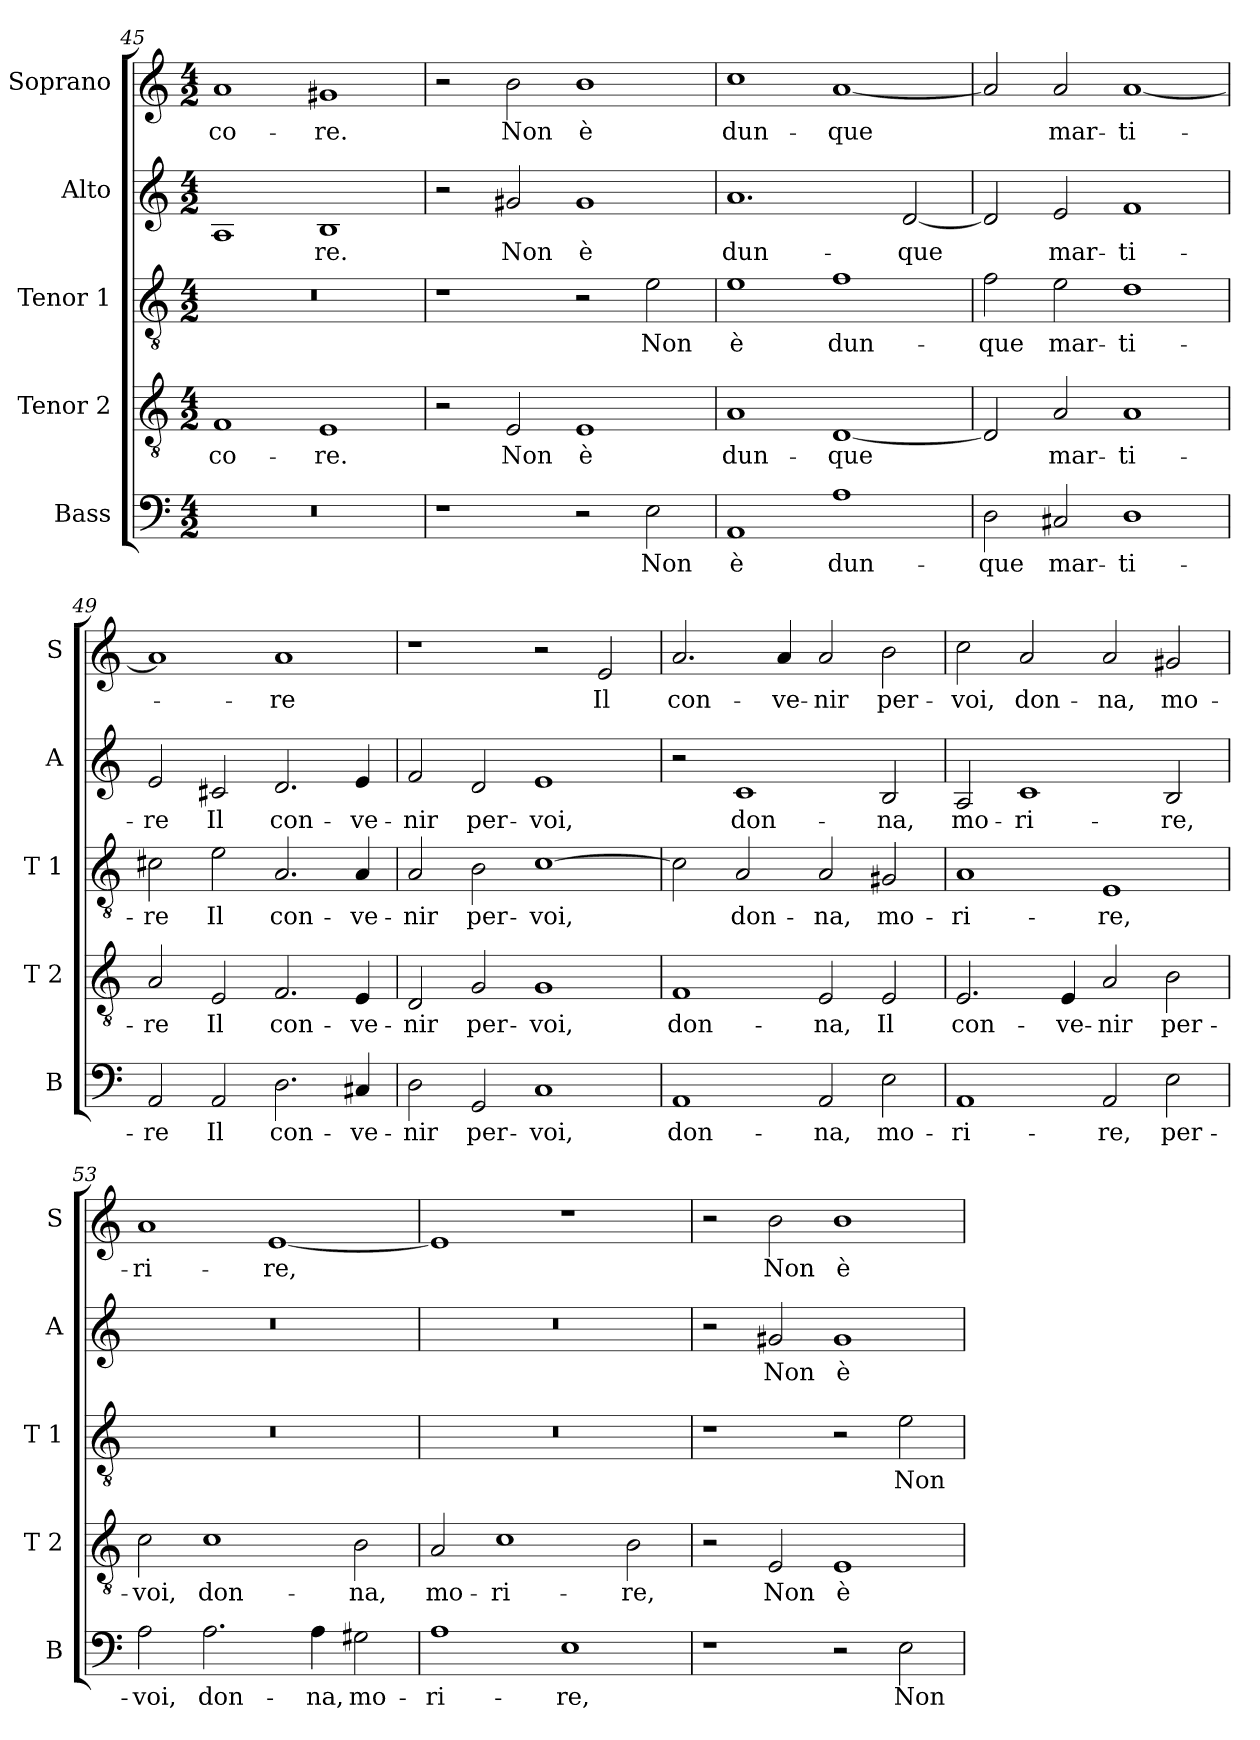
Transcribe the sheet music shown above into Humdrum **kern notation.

**kern	**text	**kern	**text	**kern	**text	**kern	**text	**kern	**text
*part5	*part5	*part4	*part4	*part3	*part3	*part2	*part2	*part1	*part1
*staff5	*staff5	*staff4	*staff4	*staff3	*staff3	*staff2	*staff2	*staff1	*staff1
*I"Bass	*	*I"Tenor 2	*	*I"Tenor 1	*	*I"Alto	*	*I"Soprano	*
*I'B	*	*I'T 2	*	*I'T 1	*	*I'A	*	*I'S	*
*clefF4	*	*clefGv2	*	*clefGv2	*	*clefG2	*	*clefG2	*
*k[]	*	*k[]	*	*k[]	*	*k[]	*	*k[]	*
*C:	*	*C:	*	*C:	*	*C:	*	*C:	*
*M4/2	*	*M4/2	*	*M4/2	*	*M4/2	*	*M4/2	*
=45	=45	=45	=45	=45	=45	=45	=45	=45	=45
!	!	!	!LO:LY:b	!	!	!	!	!	!LO:LY:b
0r	.	1F	co-	0r	.	1A	.	1a	co-
!	!	!	!LO:LY:b	!	!	!	!LO:LY:b	!	!LO:LY:b
.	.	1E	-re.	.	.	1B	-re.	1g#X	-re.
=46	=46	=46	=46	=46	=46	=46	=46	=46	=46
1r	.	2r	.	1r	.	2r	.	2r	.
!	!	!	!LO:LY:b	!	!	!	!LO:LY:b	!	!LO:LY:b
.	.	2E/	Non	.	.	2g#X/	Non	2b\	Non
!	!	!	!LO:LY:b	!	!	!	!LO:LY:b	!	!LO:LY:b
2r	.	1E	è	2r	.	1g#	è	1b	è
!	!LO:LY:b	!	!	!	!LO:LY:b	!	!	!	!
2E\	Non	.	.	2e\	Non	.	.	.	.
=47	=47	=47	=47	=47	=47	=47	=47	=47	=47
!	!LO:LY:b	!	!LO:LY:b	!	!LO:LY:b	!	!LO:LY:b	!	!LO:LY:b
1AA	è	1A	dun-	1e	è	1.a	dun-	1cc	dun-
!	!LO:LY:b	!	!LO:LY:b	!	!LO:LY:b	!	!	!	!LO:LY:b
1A	dun-	[1D	-que	1f	dun-	.	.	[1a	-que
!	!	!	!	!	!	!	!LO:LY:b	!	!
.	.	.	.	.	.	[2d/	-que	.	.
!!LO:PB:g=z
=48	=48	=48	=48	=48	=48	=48	=48	=48	=48
!	!LO:LY:b	!	!	!	!LO:LY:b	!	!	!	!
2D\	-que	2D/]	.	2f\	-que	2d/]	.	2a/]	.
!	!LO:LY:b	!	!LO:LY:b	!	!LO:LY:b	!	!LO:LY:b	!	!LO:LY:b
2C#X/	mar-	2A/	mar-	2e\	mar-	2e/	mar-	2a/	mar-
!	!LO:LY:b	!	!LO:LY:b	!	!LO:LY:b	!	!LO:LY:b	!	!LO:LY:b
1D	-ti-	1A	-ti-	1d	-ti-	1f	-ti-	[1a	-ti-
=49	=49	=49	=49	=49	=49	=49	=49	=49	=49
!	!LO:LY:b	!	!LO:LY:b	!	!LO:LY:b	!	!LO:LY:b	!	!
2AA/	-re	2A/	-re	2c#X\	-re	2e/	-re	1a]	.
!	!LO:LY:b	!	!LO:LY:b	!	!LO:LY:b	!	!LO:LY:b	!	!
2AA/	Il	2E/	Il	2e\	Il	2c#X/	Il	.	.
!	!LO:LY:b	!	!LO:LY:b	!	!LO:LY:b	!	!LO:LY:b	!	!LO:LY:b
2.D\	con-	2.F/	con-	2.A/	con-	2.d/	con-	1a	-re
!	!LO:LY:b	!	!LO:LY:b	!	!LO:LY:b	!	!LO:LY:b	!	!
4C#X/	-ve-	4E/	-ve-	4A/	-ve-	4e/	-ve-	.	.
=50	=50	=50	=50	=50	=50	=50	=50	=50	=50
!	!LO:LY:b	!	!LO:LY:b	!	!LO:LY:b	!	!LO:LY:b	!	!
2D\	-nir	2D/	-nir	2A/	-nir	2f/	-nir	1r	.
!	!LO:LY:b	!	!LO:LY:b	!	!LO:LY:b	!	!LO:LY:b	!	!
2GG/	per-	2G/	per-	2B\	per-	2d/	per-	.	.
!	!LO:LY:b	!	!LO:LY:b	!	!LO:LY:b	!	!LO:LY:b	!	!
1C	-voi,	1G	-voi,	[1c	-voi,	1e	-voi,	2r	.
!	!	!	!	!	!	!	!	!	!LO:LY:b
.	.	.	.	.	.	.	.	2e/	Il
=51	=51	=51	=51	=51	=51	=51	=51	=51	=51
!	!LO:LY:b	!	!LO:LY:b	!	!	!	!	!	!LO:LY:b
1AA	don-	1F	don-	2c\]	.	2r	.	2.a/	con-
!	!	!	!	!	!LO:LY:b	!	!LO:LY:b	!	!
.	.	.	.	2A/	don-	1c	don-	.	.
!	!	!	!	!	!	!	!	!	!LO:LY:b
.	.	.	.	.	.	.	.	4a/	-ve-
!	!LO:LY:b	!	!LO:LY:b	!	!LO:LY:b	!	!	!	!LO:LY:b
2AA/	-na,	2E/	-na,	2A/	-na,	.	.	2a/	-nir
!	!LO:LY:b	!	!LO:LY:b	!	!LO:LY:b	!	!LO:LY:b	!	!LO:LY:b
2E\	mo-	2E/	Il	2G#X/	mo-	2B/	-na,	2b\	per-
!!LO:LB:g=z
=52	=52	=52	=52	=52	=52	=52	=52	=52	=52
!	!LO:LY:b	!	!LO:LY:b	!	!LO:LY:b	!	!LO:LY:b	!	!LO:LY:b
1AA	-ri-	2.E/	con-	1A	-ri-	2A/	mo-	2cc\	-voi,
!	!	!	!	!	!	!	!LO:LY:b	!	!LO:LY:b
.	.	.	.	.	.	1c	-ri-	2a/	don-
!	!	!	!LO:LY:b	!	!	!	!	!	!
.	.	4E/	-ve-	.	.	.	.	.	.
!	!LO:LY:b	!	!LO:LY:b	!	!LO:LY:b	!	!	!	!LO:LY:b
2AA/	-re,	2A/	-nir	1E	-re,	.	.	2a/	-na,
!	!LO:LY:b	!	!LO:LY:b	!	!	!	!LO:LY:b	!	!LO:LY:b
2E\	per-	2B\	per-	.	.	2B/	-re,	2g#X/	mo-
=53	=53	=53	=53	=53	=53	=53	=53	=53	=53
!	!LO:LY:b	!	!LO:LY:b	!	!	!	!	!	!LO:LY:b
2A\	-voi,	2c\	-voi,	0r	.	0r	.	1a	-ri-
!	!LO:LY:b	!	!LO:LY:b	!	!	!	!	!	!
2.A\	don-	1c	don-	.	.	.	.	.	.
!	!	!	!	!	!	!	!	!	!LO:LY:b
.	.	.	.	.	.	.	.	[1e	-re,
!	!LO:LY:b	!	!	!	!	!	!	!	!
4A\	-na,	.	.	.	.	.	.	.	.
!	!LO:LY:b	!	!LO:LY:b	!	!	!	!	!	!
2G#X\	mo-	2B\	-na,	.	.	.	.	.	.
=54	=54	=54	=54	=54	=54	=54	=54	=54	=54
!	!LO:LY:b	!	!LO:LY:b	!	!	!	!	!	!
1A	-ri-	2A/	mo-	0r	.	0r	.	1e]	.
!	!	!	!LO:LY:b	!	!	!	!	!	!
.	.	1c	-ri-	.	.	.	.	.	.
!	!LO:LY:b	!	!	!	!	!	!	!	!
1E	-re,	.	.	.	.	.	.	1r	.
!	!	!	!LO:LY:b	!	!	!	!	!	!
.	.	2B\	-re,	.	.	.	.	.	.
=55	=55	=55	=55	=55	=55	=55	=55	=55	=55
1r	.	2r	.	1r	.	2r	.	2r	.
!	!	!	!LO:LY:b	!	!	!	!LO:LY:b	!	!LO:LY:b
.	.	2E/	Non	.	.	2g#X/	Non	2b\	Non
!	!	!	!LO:LY:b	!	!	!	!LO:LY:b	!	!LO:LY:b
2r	.	1E	è	2r	.	1g#	è	1b	è
!	!LO:LY:b	!	!	!	!LO:LY:b	!	!	!	!
2E\	Non	.	.	2e\	Non	.	.	.	.
=	=	=	=	=	=	=	=	=	=
*-	*-	*-	*-	*-	*-	*-	*-	*-	*-
